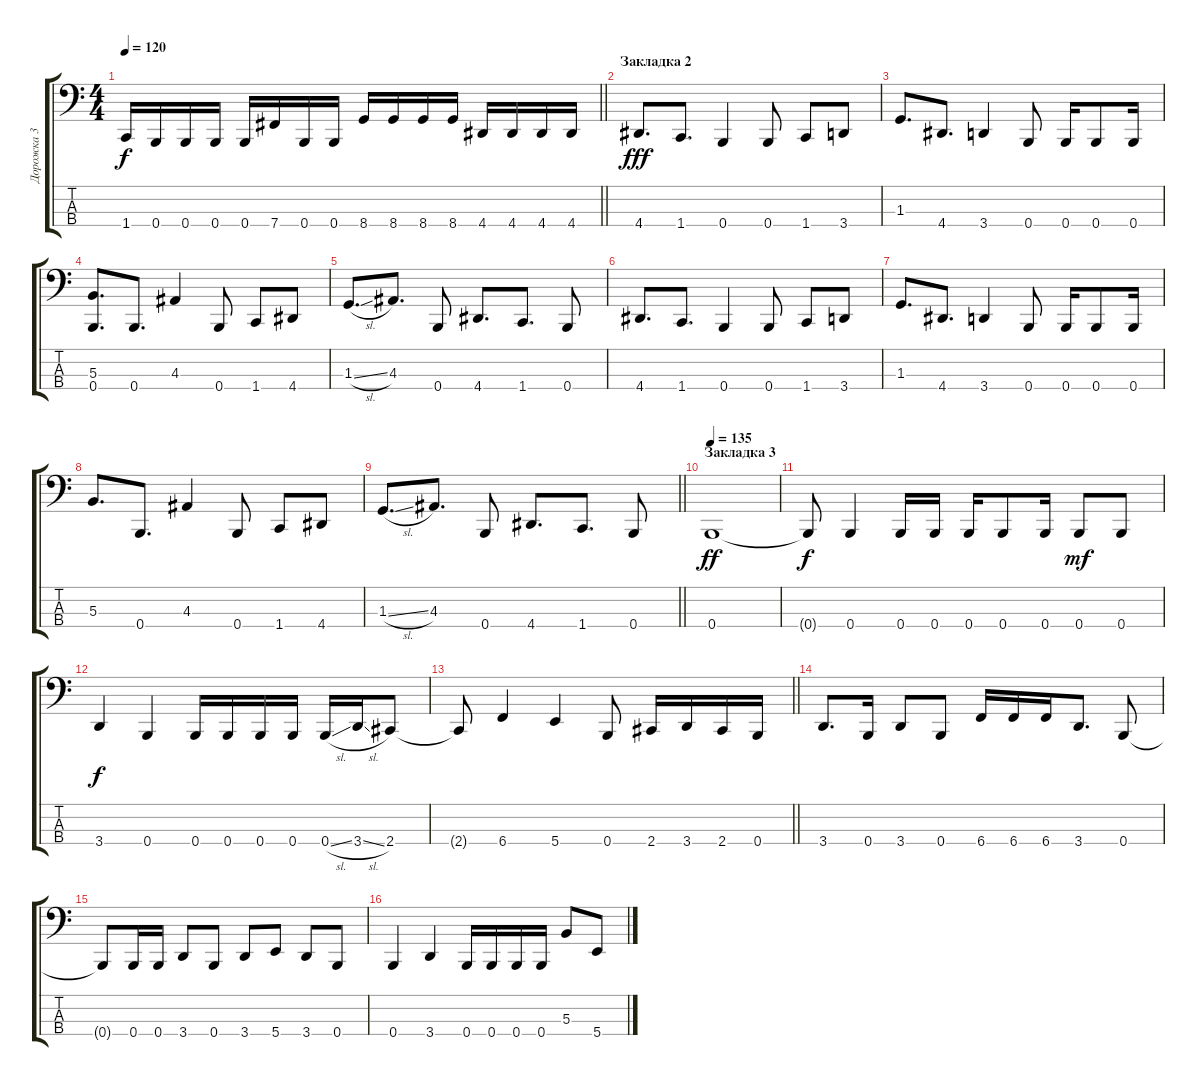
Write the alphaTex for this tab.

\track ("Дорожка 3" "Дорожка 3") {instrument slapbass2}
\staff {score tabs}
\tuning (E2 B1 Gb1 B0) {hide}
\ts (4 4)
\tempo 120
\clef f4
\barLineRight lightlight
\ks c
1.4.16{dy f} 0.4.16 0.4.16 0.4.16 0.4.16 7.4.16 0.4.16 0.4.16 8.4.16 8.4.16 8.4.16 8.4.16 4.4.16 4.4.16 4.4.16 4.4.16 |
\section ("" "Закладка 2")
4.4.8{d dy fff} 1.4.8{d} 0.4.4 0.4.8 1.4.8 3.4.8 |
1.3.8{d} 4.4.8{d} 3.4.4 0.4.8 0.4.16 0.4.8 0.4.16 |
(5.3 0.4).8{d} 0.4.8{d} 4.3.4 0.4.8 1.4.8 4.4.8 |
1.3{sl}.8{d} 4.3.8{d} 0.4.8 4.4.8{d} 1.4.8{d} 0.4.8 |
4.4.8{d} 1.4.8{d} 0.4.4 0.4.8 1.4.8 3.4.8 |
1.3.8{d} 4.4.8{d} 3.4.4 0.4.8 0.4.16 0.4.8 0.4.16 |
5.3.8{d} 0.4.8{d} 4.3.4 0.4.8 1.4.8 4.4.8 |
\barLineRight lightlight
1.3{sl}.8{d} 4.3.8{d} 0.4.8 4.4.8{d} 1.4.8{d} 0.4.8 |
\section ("" "Закладка 3")
\tempo 135
0.4.1{dy ff} |
0.4{t}.8{dy f} 0.4.4 0.4.16 0.4.16 0.4.16 0.4.8 0.4.16 0.4.8{dy mf} 0.4.8 |
3.4.4{dy f} 0.4.4 0.4.16 0.4.16 0.4.16 0.4.16 0.4{sl}.16 3.4{sl}.16 2.4.8 |
\barLineRight lightlight
2.4{t}.8 6.4.4 5.4.4 0.4.8 2.4.16 3.4.16 2.4.16 0.4.16 |
3.4.8{d} 0.4.16 3.4.8 0.4.8 6.4.16 6.4.16 6.4.16 3.4.8{d} 0.4.8 |
0.4{t}.8 0.4.16 0.4.16 3.4.8 0.4.8 3.4.8 5.4.8 3.4.8 0.4.8 |
0.4.4 3.4.4 0.4.16 0.4.16 0.4.16 0.4.16 5.3.8 5.4.8
